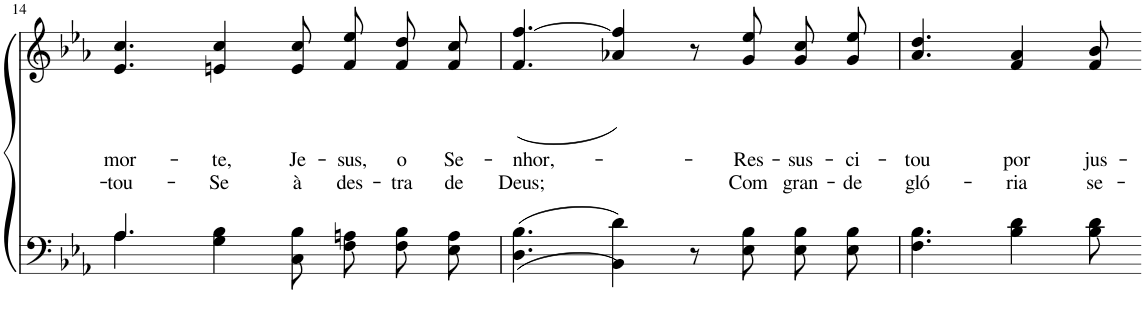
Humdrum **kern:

**kern	**kern	**text	**text
*part2	*part1	*part1	*part1
*staff2	*staff1	*staff1	*staff1
*I"Parte III e IV	*I"Parte I e II	*	*
!!LO:PB:g=z
*clefF4	*clefG2	*	*
*Trd1c2	*Trd1c2	*	*
*k[b-e-a-]	*k[b-e-a-]	*	*
*M9/8	*M9/8	*	*
=14	=14	=14	=14
*^	*	*	*
!	!	!	!LO:LY:b	!LO:LY:b
4.A-/	4.A-\	4.e-/ 4.cc/	mor-	-tou-
!	!	!	!LO:LY:b	!LO:LY:b
2.ryy	4G\ 4B-\	4en/ 4cc/	-te,	-Se
!	!	!	!LO:LY:b	!LO:LY:b
.	8C\ 8B-\	8e/ 8cc/	Je-	à
!	!	!	!LO:LY:b	!LO:LY:b
.	8F\ 8An\L	8f/ 8ee-/L	-sus,	des-
!	!	!	!LO:LY:b	!LO:LY:b
.	8F\ 8B-\	8f/ 8dd/	o	-tra
!	!	!	!LO:LY:b	!LO:LY:b
.	8E-\ 8A\J	8f/ 8cc/J	Se-	de
=15	=15	=15	=15	=15
!	!	!	!LO:LY:b	!LO:LY:b
*v	*v	*	*	*
((4.D\ 4.B-\	(4.f/ [4.ff/	-nhor,-	Deus;
4BB-\ 4d\))	4a-X/ 4ff/])	.	.
8r	8r	.	.
!	!	!LO:LY:b	!LO:LY:b
8E-\ 8B-\L	8g\ 8ee-\L	-Res-	Com
!	!	!LO:LY:b	!LO:LY:b
8E-\ 8B-\	8g\ 8cc\	-sus-	gran-
!	!	!LO:LY:b	!LO:LY:b
8E-\ 8B-\J	8g\ 8ee-\J	-ci-	-de
=16	=16	=16	=16
!	!	!LO:LY:b	!LO:LY:b
4.F\ 4.B-\	4.a-/ 4.dd/	-tou	gló-
!	!	!LO:LY:b	!LO:LY:b
4B-\ 4d\	4f/ 4a-/	por	-ria
!	!	!LO:LY:b	!LO:LY:b
8B-\ 8d\	8f/ 8b-/	jus-	se-
=-	=-	=-	=-
*-	*-	*-	*-
